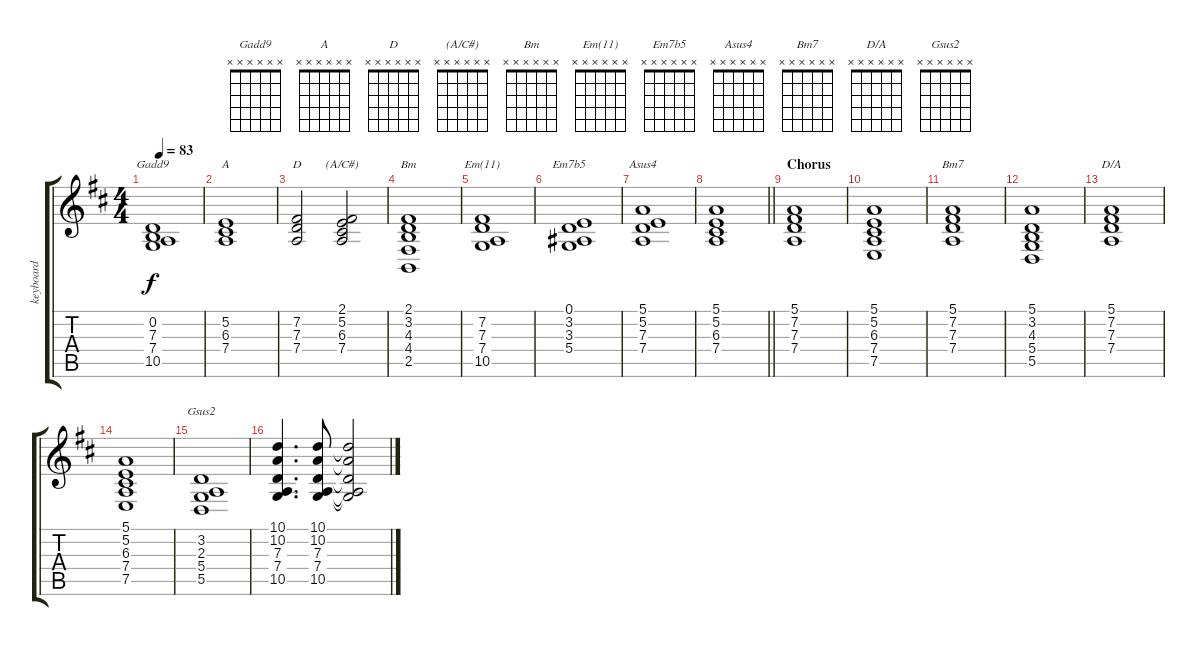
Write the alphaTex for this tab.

\track ("keyboard" "keyboard") {instrument stringensemble1}
\staff {score tabs}
\tuning (E4 B3 G3 D3 A2 E2) {hide}
\chord ("Gadd9" x x x x x x)
\chord ("A" x x x x x x)
\chord ("D" x x x x x x)
\chord ("(A/C#)" x x x x x x)
\chord ("Bm" x x x x x x)
\chord ("Em(11)" x x x x x x)
\chord ("Em7b5" x x x x x x)
\chord ("Asus4" x x x x x x)
\chord ("Bm7" x x x x x x)
\chord ("D/A" x x x x x x)
\chord ("Gsus2" x x x x x x)
\ts (4 4)
\tempo 83
\clef g2
\ks d
(0.2 7.3 7.4 10.5).1{ch "Gadd9" dy f} |
(5.2 6.3 7.4).1{ch "A"} |
(7.2 7.3 7.4).2{ch "D"} (2.1 5.2 6.3 7.4).2{ch "(A/C#)"} |
(2.1 3.2 4.3 4.4 2.5).1{ch "Bm"} |
(7.2 7.3 7.4 10.5).1{ch "Em(11)"} |
(0.1 3.2 3.3 5.4).1{ch "Em7b5"} |
(5.1 5.2 7.3 7.4).1{ch "Asus4"} |
\barLineRight lightlight
(5.1 5.2 6.3 7.4).1 |
\section ("" "Chorus")
(5.1 7.2 7.3 7.4).1 |
(5.1 5.2 6.3 7.4 7.5).1 |
(5.1 7.2 7.3 7.4).1{ch "Bm7"} |
(5.1 3.2 4.3 5.4 5.5).1 |
(5.1 7.2 7.3 7.4).1{ch "D/A"} |
(5.1 5.2 6.3 7.4 7.5).1 |
(3.2 2.3 5.4 5.5).1{ch "Gsus2"} |
(10.1 10.2 7.3 7.4 10.5).4{d instrument pad7halo} (10.1 10.2 7.3 7.4 10.5).8 (10.1{t} 10.2{t} 7.3{t} 7.4{t} 10.5{t}).2
